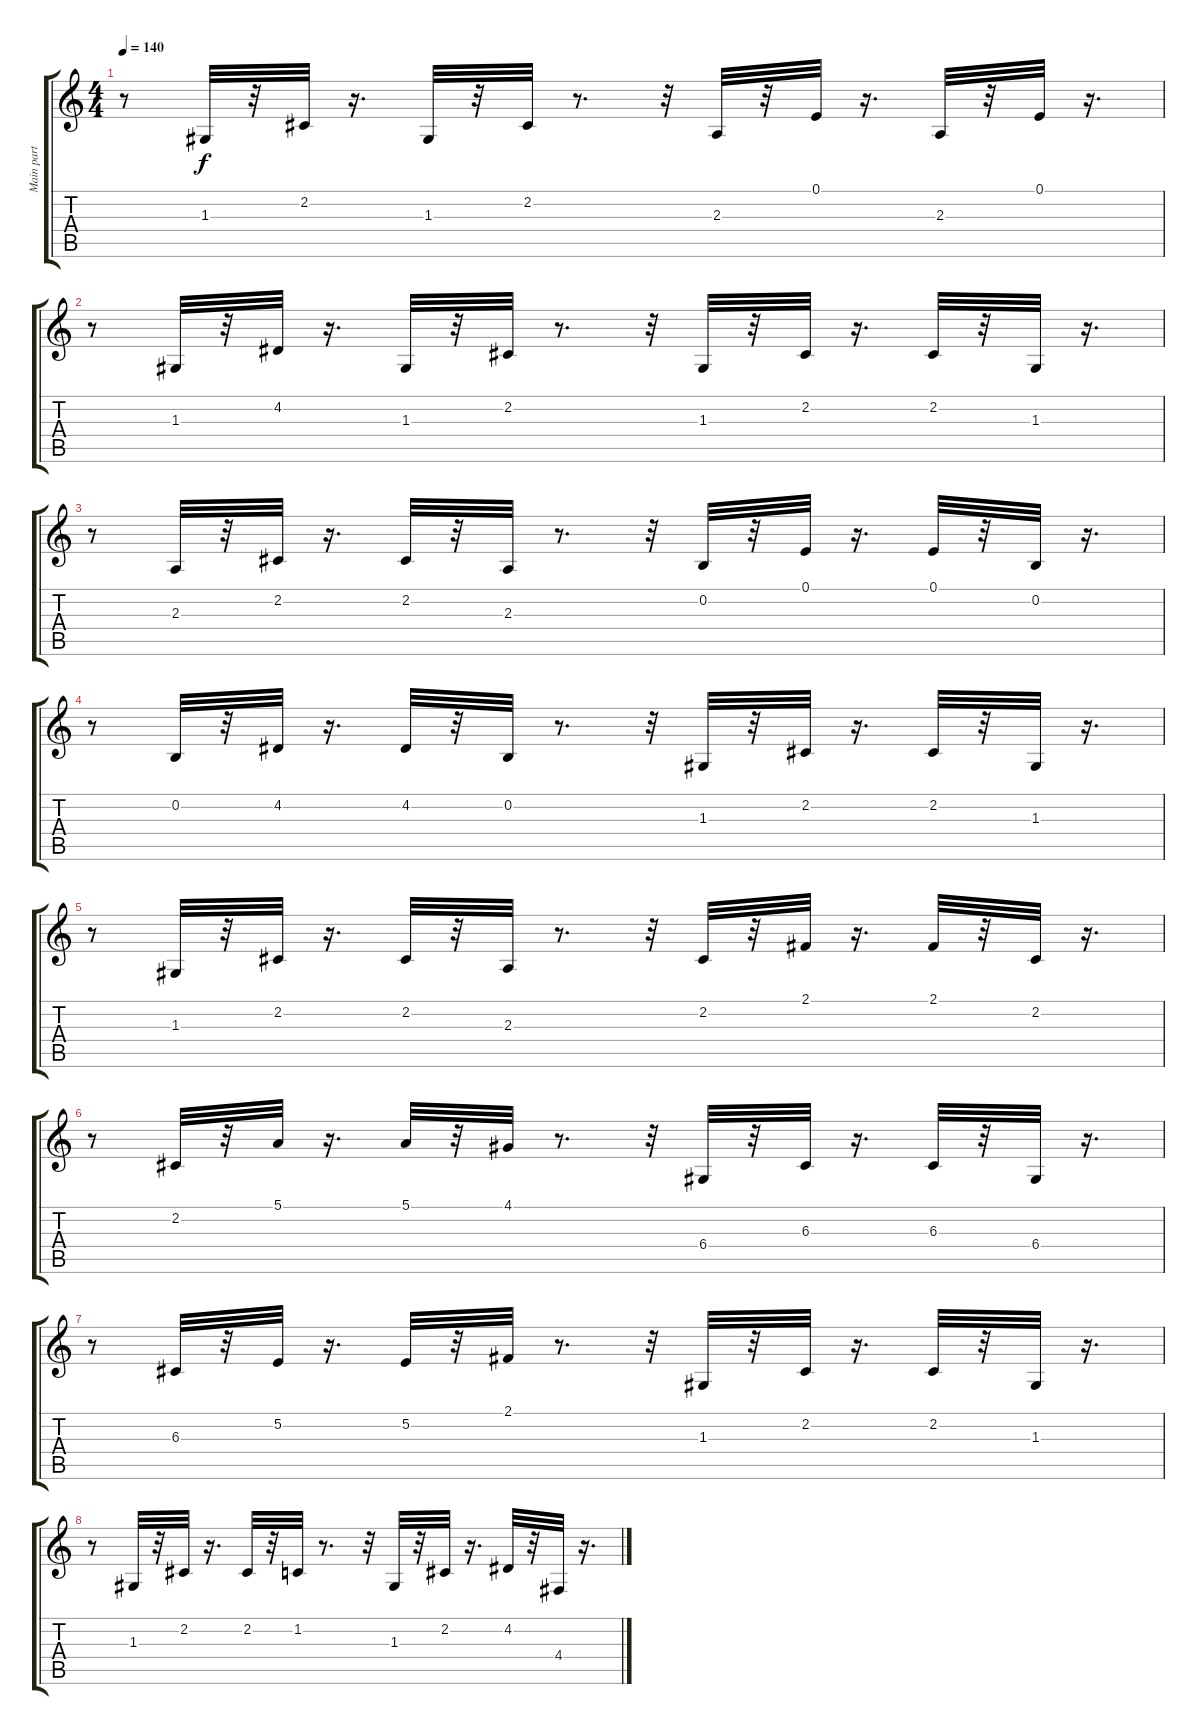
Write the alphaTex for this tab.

\track ("Main part" "Main part") {instrument steeldrums}
\staff {score tabs}
\tuning (E4 B3 G3 D3 A2 E2) {hide}
\ts (4 4)
\tempo 140
\clef g2
\ks c
r.8{dy f} 1.3.32 r.32 2.2.32 r.16{d} 1.3.32 r.32 2.2.32 r.8{d} r.32 2.3.32 r.32 0.1.32 r.16{d} 2.3.32 r.32 0.1.32 r.16{d} |
r.8 1.3.32 r.32 4.2.32 r.16{d} 1.3.32 r.32 2.2.32 r.8{d} r.32 1.3.32 r.32 2.2.32 r.16{d} 2.2.32 r.32 1.3.32 r.16{d} |
r.8 2.3.32 r.32 2.2.32 r.16{d} 2.2.32 r.32 2.3.32 r.8{d} r.32 0.2.32 r.32 0.1.32 r.16{d} 0.1.32 r.32 0.2.32 r.16{d} |
r.8 0.2.32 r.32 4.2.32 r.16{d} 4.2.32 r.32 0.2.32 r.8{d} r.32 1.3.32 r.32 2.2.32 r.16{d} 2.2.32 r.32 1.3.32 r.16{d} |
r.8 1.3.32 r.32 2.2.32 r.16{d} 2.2.32 r.32 2.3.32 r.8{d} r.32 2.2.32 r.32 2.1.32 r.16{d} 2.1.32 r.32 2.2.32 r.16{d} |
r.8 2.2.32 r.32 5.1.32 r.16{d} 5.1.32 r.32 4.1.32 r.8{d} r.32 6.4.32 r.32 6.3.32 r.16{d} 6.3.32 r.32 6.4.32 r.16{d} |
r.8 6.3.32 r.32 5.2.32 r.16{d} 5.2.32 r.32 2.1.32 r.8{d} r.32 1.3.32 r.32 2.2.32 r.16{d} 2.2.32 r.32 1.3.32 r.16{d} |
r.8 1.3.32 r.32 2.2.32 r.16{d} 2.2.32 r.32 1.2.32 r.8{d} r.32 1.3.32 r.32 2.2.32 r.16{d} 4.2.32 r.32 4.4.32 r.16{d}
